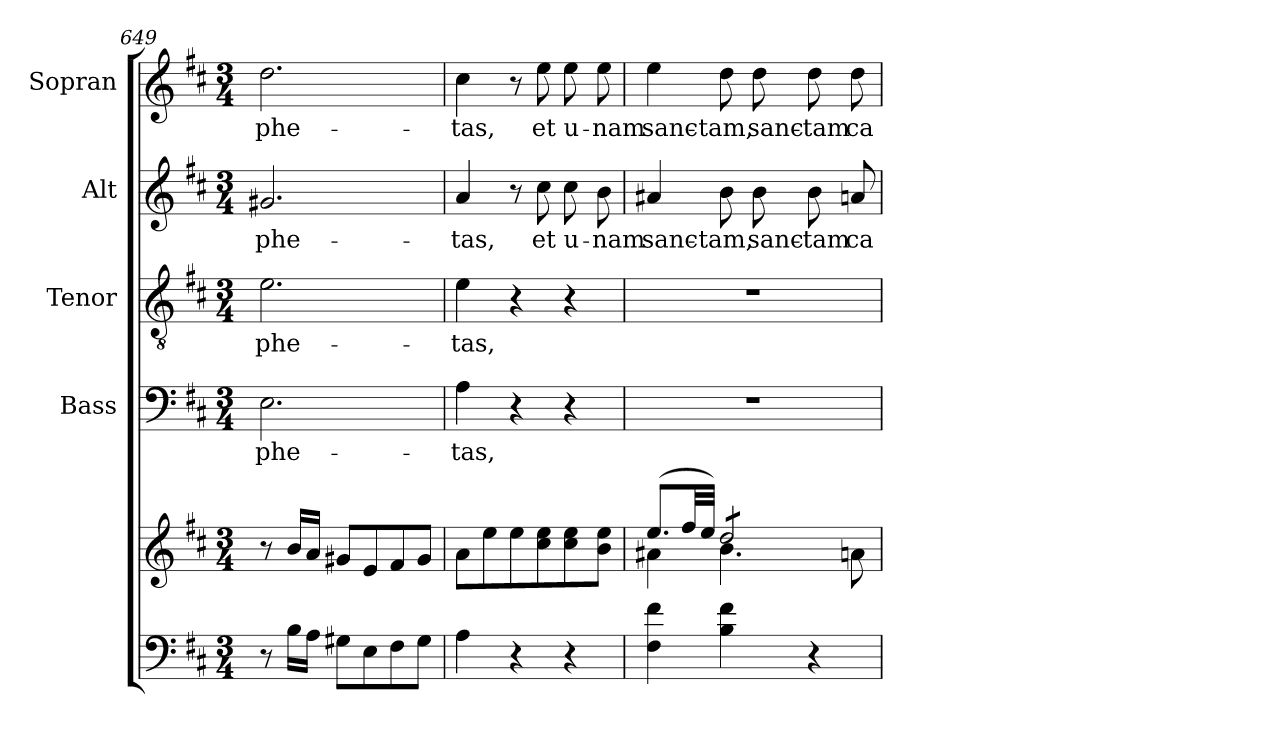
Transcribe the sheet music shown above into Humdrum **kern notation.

**kern	**kern	**kern	**text	**kern	**text	**kern	**text	**kern	**text
*part5	*part5	*part4	*part4	*part3	*part3	*part2	*part2	*part1	*part1
*staff6	*staff5	*staff4	*staff4	*staff3	*staff3	*staff2	*staff2	*staff1	*staff1
*	*	*I"Bass	*	*I"Tenor	*	*I"Alt	*	*I"Sopran	*
*	*	*I'B.	*	*I'T.	*	*I'A.	*	*I'S.	*
*clefF4	*clefG2	*clefF4	*	*clefGv2	*	*clefG2	*	*clefG2	*
*k[f#c#]	*k[f#c#]	*k[f#c#]	*	*k[f#c#]	*	*k[f#c#]	*	*k[f#c#]	*
*D:	*D:	*D:	*	*D:	*	*D:	*	*D:	*
*M3/4	*M3/4	*M3/4	*	*M3/4	*	*M3/4	*	*M3/4	*
=649	=649	=649	=649	=649	=649	=649	=649	=649	=649
!	!	!	!LO:LY:b	!	!LO:LY:b	!	!LO:LY:b	!	!LO:LY:b
8r	8r	2.E\	-phe-	2.e\	-phe-	2.g#X/	-phe-	2.dd\	-phe-
16B\LL	16b/LL	.	.	.	.	.	.	.	.
16A\JJ	16a/JJ	.	.	.	.	.	.	.	.
8G#X\L	8g#X/L	.	.	.	.	.	.	.	.
8E\	8e/	.	.	.	.	.	.	.	.
8F#\	8f#/	.	.	.	.	.	.	.	.
8G#\J	8g#/J	.	.	.	.	.	.	.	.
=650	=650	=650	=650	=650	=650	=650	=650	=650	=650
!	!	!	!LO:LY:b	!	!LO:LY:b	!	!LO:LY:b	!	!LO:LY:b
4A\	8a\L	4A\	-tas,	4e\	-tas,	4a/	-tas,	4cc#\	-tas,
.	8ee\	.	.	.	.	.	.	.	.
4r	8ee\	4r	.	4r	.	8r	.	8r	.
!	!	!	!	!	!	!	!LO:LY:b	!	!LO:LY:b
.	8cc#\ 8ee\	.	.	.	.	8cc#\	et	8ee\	et
!	!	!	!	!	!	!	!LO:LY:b	!	!LO:LY:b
4r	8cc#\ 8ee\	4r	.	4r	.	8cc#\	u-	8ee\	u-
!	!	!	!	!	!	!	!LO:LY:b	!	!LO:LY:b
.	8b\ 8ee\J	.	.	.	.	8b\	-nam	8ee\	-nam
!!LO:PB:g=z
=651	=651	=651	=651	=651	=651	=651	=651	=651	=651
*	*^	*	*	*	*	*	*	*	*
!	!	!	!	!	!	!	!	!LO:LY:b	!	!LO:LY:b
4F#\ 4f#\	(>8.ee/L	4a#X\	2.r	.	2.r	.	4a#X/	sanc-	4ee\	sanc-
.	32ff#/LL	.	.	.	.	.	.	.	.	.
.	32ee/JJJ)	.	.	.	.	.	.	.	.	.
!	!	!	!	!	!	!	!	!LO:LY:b	!	!LO:LY:b
*	*tremolo	*	*	*	*	*	*	*	*	*
4B\ 4f#\	8dd/L	4.b\	.	.	.	.	8b\	-tam,	8dd\	-tam,
!	!	!	!	!	!	!	!	!LO:LY:b	!	!LO:LY:b
.	8dd/	.	.	.	.	.	8b\	sanc-	8dd\	sanc-
!	!	!	!	!	!	!	!	!LO:LY:b	!	!LO:LY:b
4r	8dd/	.	.	.	.	.	8b\	-tam	8dd\	-tam
!	!	!	!	!	!	!	!	!LO:LY:b	!	!LO:LY:b
.	8dd/J	8an\	.	.	.	.	8an/	ca-	8dd\	ca-
*	*Xtremolo	*	*	*	*	*	*	*	*	*
*	*v	*v	*	*	*	*	*	*	*	*
=	=	=	=	=	=	=	=	=	=
*-	*-	*-	*-	*-	*-	*-	*-	*-	*-
